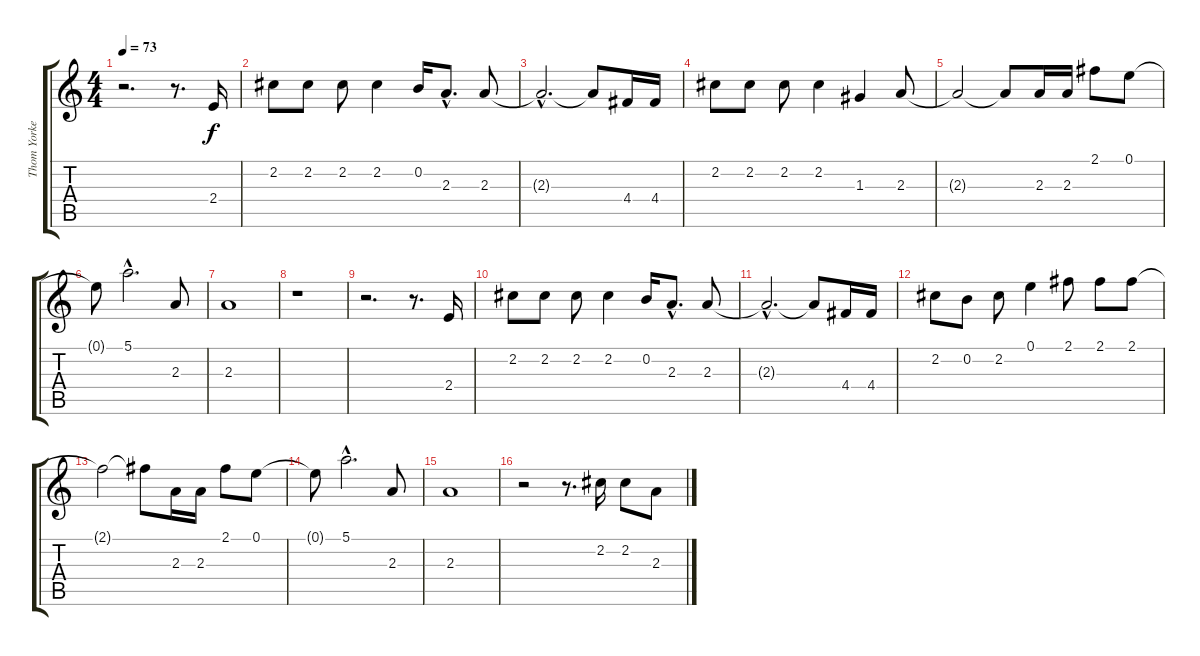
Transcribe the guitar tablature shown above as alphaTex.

\track ("Thom Yorke - Voice" "Thom Yorke") {instrument fretlessbass}
\staff {score tabs}
\tuning (E4 B3 G3 D3 A2 E2) {hide}
\ts (4 4)
\tempo 73
\clef g2
\ks c
r.2{d dy f} r.8{d} 2.4.16 |
2.2.8 2.2.8 2.2.8 2.2.4 0.2.16 2.3{hac}.8{d} 2.3.8 |
2.3{hac t}.2{d} 2.3{t}.8 4.4.16 4.4.16 |
2.2.8 2.2.8 2.2.8 2.2.4 1.3.4 2.3.8 |
2.3{t}.2 2.3{t}.8 2.3.16 2.3.16 2.1.8 0.1.8 |
0.1{t}.8 5.1{hac}.2{d} 2.3.8 |
2.3.1 |
r.1 |
r.2{d} r.8{d} 2.4.16{volume 16} |
2.2.8 2.2.8 2.2.8 2.2.4 0.2.16 2.3{hac}.8{d} 2.3.8 |
2.3{hac t}.2{d} 2.3{t}.8 4.4.16 4.4.16 |
2.2.8 0.2.8 2.2.8 0.1.4 2.1.8 2.1.8 2.1.8 |
2.1{t}.2 2.1{t}.8 2.3.16 2.3.16 2.1.8 0.1.8 |
0.1{t}.8 5.1{hac}.2{d} 2.3.8 |
2.3.1 |
r.2 r.8{d} 2.2.16 2.2.8 2.3.8
